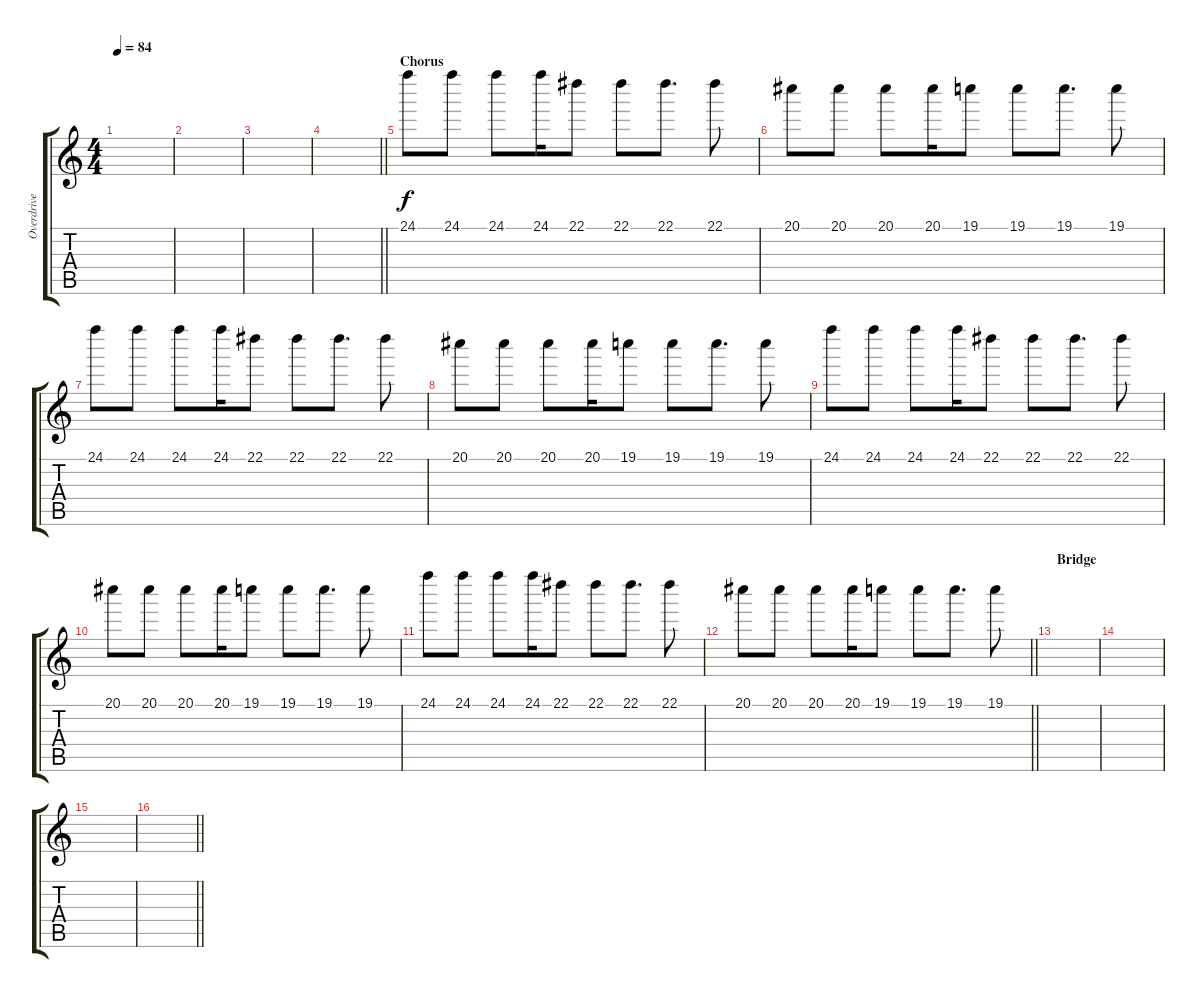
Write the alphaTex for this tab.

\track ("Overdrive" "Overdrive") {instrument overdrivenguitar}
\staff {score tabs}
\tuning (F4 C4 Ab3 Eb3 Bb2 F2) {hide}
\ts (4 4)
\tempo 84
\clef g2
\ks c
|
|
|
\barLineRight lightlight
|
\section ("" "Chorus")
24.1.8 24.1.8 24.1.8 24.1.16 22.1.8 22.1.8 22.1.8{d} 22.1.8 |
20.1.8 20.1.8 20.1.8 20.1.16 19.1.8 19.1.8 19.1.8{d} 19.1.8 |
24.1.8 24.1.8 24.1.8 24.1.16 22.1.8 22.1.8 22.1.8{d} 22.1.8 |
20.1.8 20.1.8 20.1.8 20.1.16 19.1.8 19.1.8 19.1.8{d} 19.1.8 |
24.1.8 24.1.8 24.1.8 24.1.16 22.1.8 22.1.8 22.1.8{d} 22.1.8 |
20.1.8 20.1.8 20.1.8 20.1.16 19.1.8 19.1.8 19.1.8{d} 19.1.8 |
24.1.8 24.1.8 24.1.8 24.1.16 22.1.8 22.1.8 22.1.8{d} 22.1.8 |
\barLineRight lightlight
20.1.8 20.1.8 20.1.8 20.1.16 19.1.8 19.1.8 19.1.8{d} 19.1.8 |
\section ("" "Bridge")
|
|
|
\barLineRight lightlight
